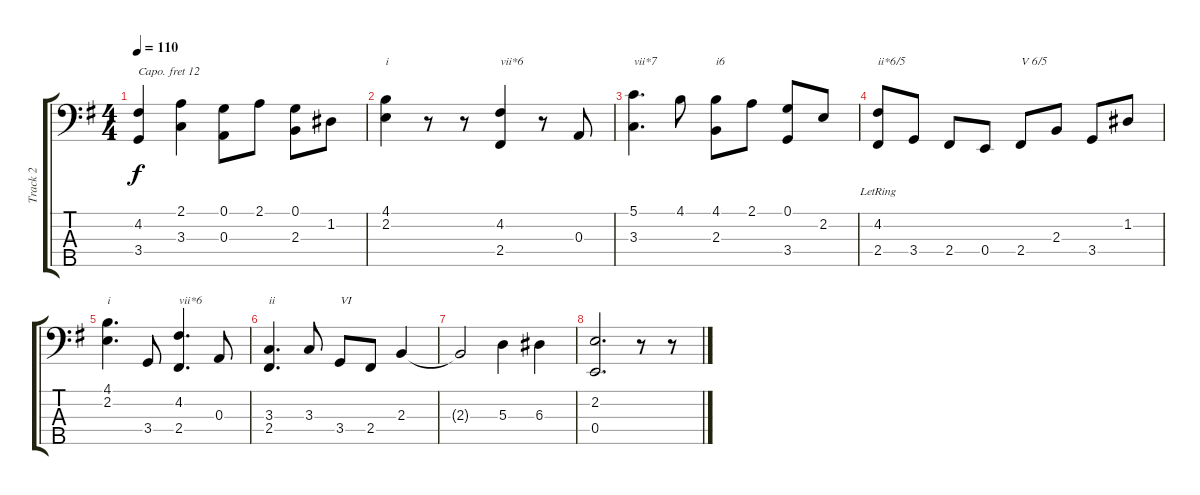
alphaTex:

\track ("Track 2" "Track 2") {instrument acousticgrandpiano}
\staff {score tabs}
\capo 12
\tuning (G2 D2 A1 E1 B0) {hide}
\ts (4 4)
\tempo 110
\clef f4
\ks eminor
(4.2 3.4).4{dy f} (2.1 3.3).4 (0.1 0.3).8 2.1.8 (0.1 2.3).8 1.2.8 |
(4.1 2.2).4{txt "i"} r.8 r.8 (4.2 2.4).4{txt "vii*6"} r.8 0.3.8 |
(5.1 3.3).4{d txt "vii*7"} 4.1.8 (4.1 2.3).8{txt "i6"} 2.1.8 (0.1 3.4).8 2.2.8 |
(4.2{lr} 2.4).8{txt "ii*6/5"} 3.4.8 2.4.8 0.4.8 2.4.8{txt "V 6/5"} 2.3.8 3.4.8 1.2.8 |
(4.1 2.2).4{d txt "i"} 3.4.8 (4.2 2.4).4{d txt "vii*6"} 0.3.8 |
(3.3 2.4).4{d txt "ii"} 3.3.8 3.4.8{txt "VI"} 2.4.8 2.3.4 |
2.3{t}.2 5.3.4 6.3.4 |
(2.2 0.4).2{d} r.8 r.8
